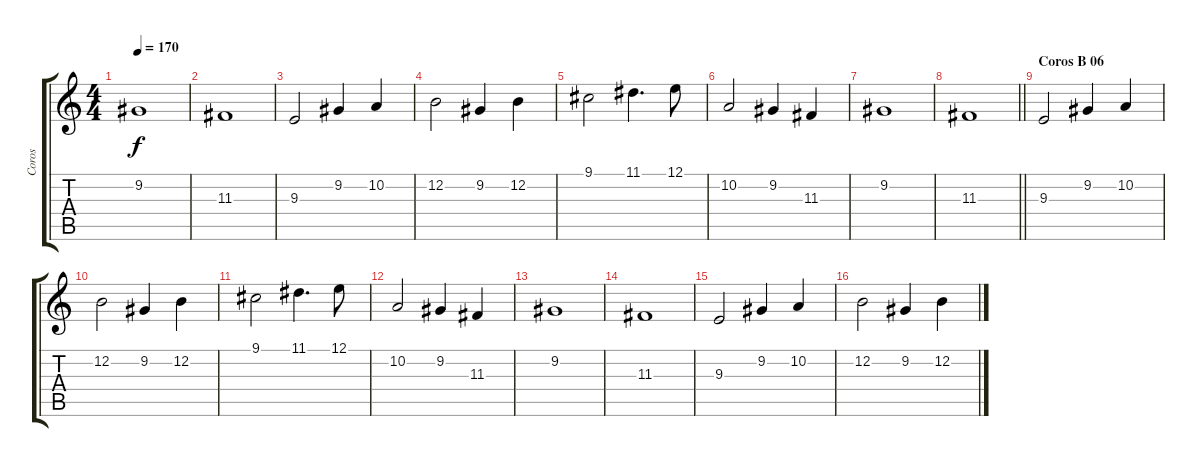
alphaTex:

\track ("Coros" "Coros") {instrument synthvoice}
\staff {score tabs}
\tuning (E4 B3 G3 D3 A2 E2) {hide}
\ts (4 4)
\tempo 170
\clef g2
\ks c
9.2.1{dy f} |
11.3.1 |
9.3.2 9.2.4 10.2.4 |
12.2.2 9.2.4 12.2.4 |
9.1.2 11.1.4{d} 12.1.8 |
10.2.2 9.2.4 11.3.4 |
9.2.1 |
\barLineRight lightlight
11.3.1 |
\section ("" "Coros B 06")
9.3.2 9.2.4 10.2.4 |
12.2.2 9.2.4 12.2.4 |
9.1.2 11.1.4{d} 12.1.8 |
10.2.2 9.2.4 11.3.4 |
9.2.1 |
11.3.1 |
9.3.2 9.2.4 10.2.4 |
12.2.2 9.2.4 12.2.4
